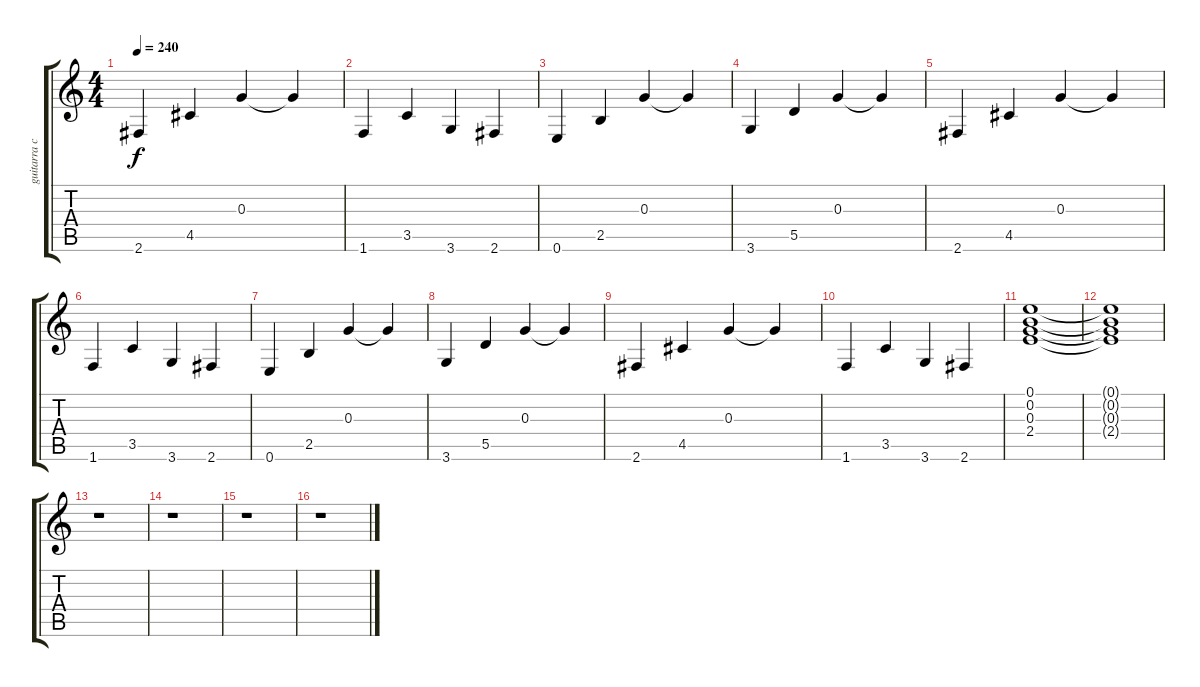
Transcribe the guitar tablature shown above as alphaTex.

\track ("guitarra clean" "guitarra c") {instrument electricguitarclean}
\staff {score tabs}
\tuning (E4 B3 G3 D3 A2 E2) {hide}
\ts (4 4)
\tempo 240
\clef g2
\ks c
2.6.4{dy f} 4.5.4 0.3.4 0.3{t}.4 |
1.6.4 3.5.4 3.6.4 2.6.4 |
0.6.4 2.5.4 0.3.4 0.3{t}.4 |
3.6.4 5.5.4 0.3.4 0.3{t}.4 |
2.6.4 4.5.4 0.3.4 0.3{t}.4 |
1.6.4 3.5.4 3.6.4 2.6.4 |
0.6.4 2.5.4 0.3.4 0.3{t}.4 |
3.6.4 5.5.4 0.3.4 0.3{t}.4 |
2.6.4 4.5.4 0.3.4 0.3{t}.4 |
1.6.4 3.5.4 3.6.4 2.6.4 |
(0.1 0.2 0.3 2.4).1 |
(0.1{t} 0.2{t} 0.3{t} 2.4{t}).1 |
r.1 |
r.1 |
r.1 |
r.1
